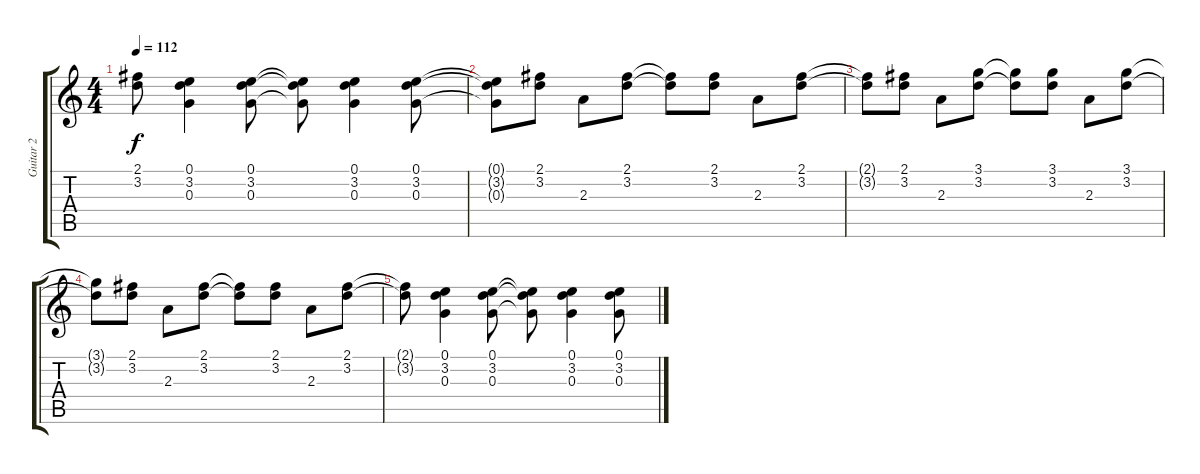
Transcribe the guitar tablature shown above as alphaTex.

\track ("Guitar 2" "Guitar 2") {instrument electricguitarclean}
\staff {score tabs}
\tuning (E4 B3 G3 D3 A2 E2) {hide}
\ts (4 4)
\tempo 112
\clef g2
\ks c
(2.1{t} 3.2{t}).8{dy f} (0.1 3.2 0.3).4 (0.1 3.2 0.3).8 (0.1{t} 3.2{t} 0.3{t}).8 (0.1 3.2 0.3).4 (0.1 3.2 0.3).8 |
(0.1{t} 3.2{t} 0.3{t}).8 (2.1 3.2).8 2.3.8 (2.1 3.2).8 (2.1{t} 3.2{t}).8 (2.1 3.2).8 2.3.8 (2.1 3.2).8 |
(2.1{t} 3.2{t}).8 (2.1 3.2).8 2.3.8 (3.1 3.2).8 (3.1{t} 3.2{t}).8 (3.1 3.2).8 2.3.8 (3.1 3.2).8 |
(3.1{t} 3.2{t}).8 (2.1 3.2).8 2.3.8 (2.1 3.2).8 (2.1{t} 3.2{t}).8 (2.1 3.2).8 2.3.8 (2.1 3.2).8 |
(2.1{t} 3.2{t}).8 (0.1 3.2 0.3).4 (0.1 3.2 0.3).8 (0.1{t} 3.2{t} 0.3{t}).8 (0.1 3.2 0.3).4 (0.1 3.2 0.3).8
